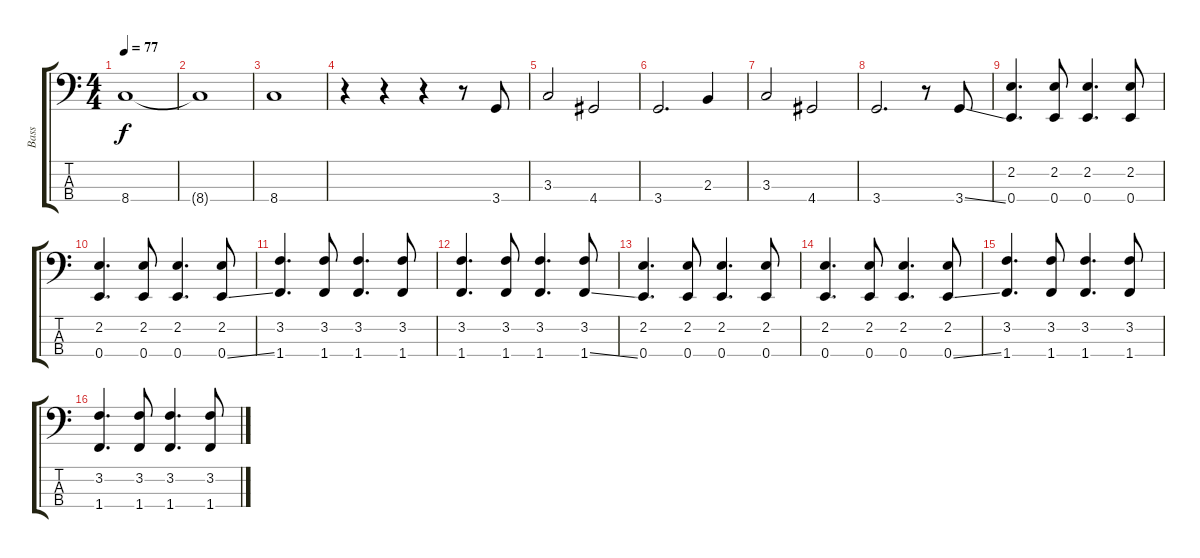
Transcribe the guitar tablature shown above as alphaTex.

\track ("Bass" "Bass") {instrument electricbassfinger}
\staff {score tabs}
\tuning (G2 D2 A1 E1) {hide}
\ts (4 4)
\tempo 77
\clef f4
\ks c
8.4.1{dy f} |
8.4{t}.1 |
8.4.1 |
r.4 r.4 r.4 r.8 3.4.8 |
3.3.2 4.4.2 |
3.4.2{d} 2.3.4 |
3.3.2 4.4.2 |
3.4.2{d} r.8 3.4{ss}.8 |
(2.2 0.4).4{d} (2.2 0.4).8 (2.2 0.4).4{d} (2.2 0.4).8 |
(2.2 0.4).4{d} (2.2 0.4).8 (2.2 0.4).4{d} (2.2 0.4{ss}).8 |
(3.2 1.4).4{d} (3.2 1.4).8 (3.2 1.4).4{d} (3.2 1.4).8 |
(3.2 1.4).4{d} (3.2 1.4).8 (3.2 1.4).4{d} (3.2 1.4{ss}).8 |
(2.2 0.4).4{d} (2.2 0.4).8 (2.2 0.4).4{d} (2.2 0.4).8 |
(2.2 0.4).4{d} (2.2 0.4).8 (2.2 0.4).4{d} (2.2 0.4{ss}).8 |
(3.2 1.4).4{d} (3.2 1.4).8 (3.2 1.4).4{d} (3.2 1.4).8 |
(3.2 1.4).4{d} (3.2 1.4).8 (3.2 1.4).4{d} (3.2 1.4{ss}).8
